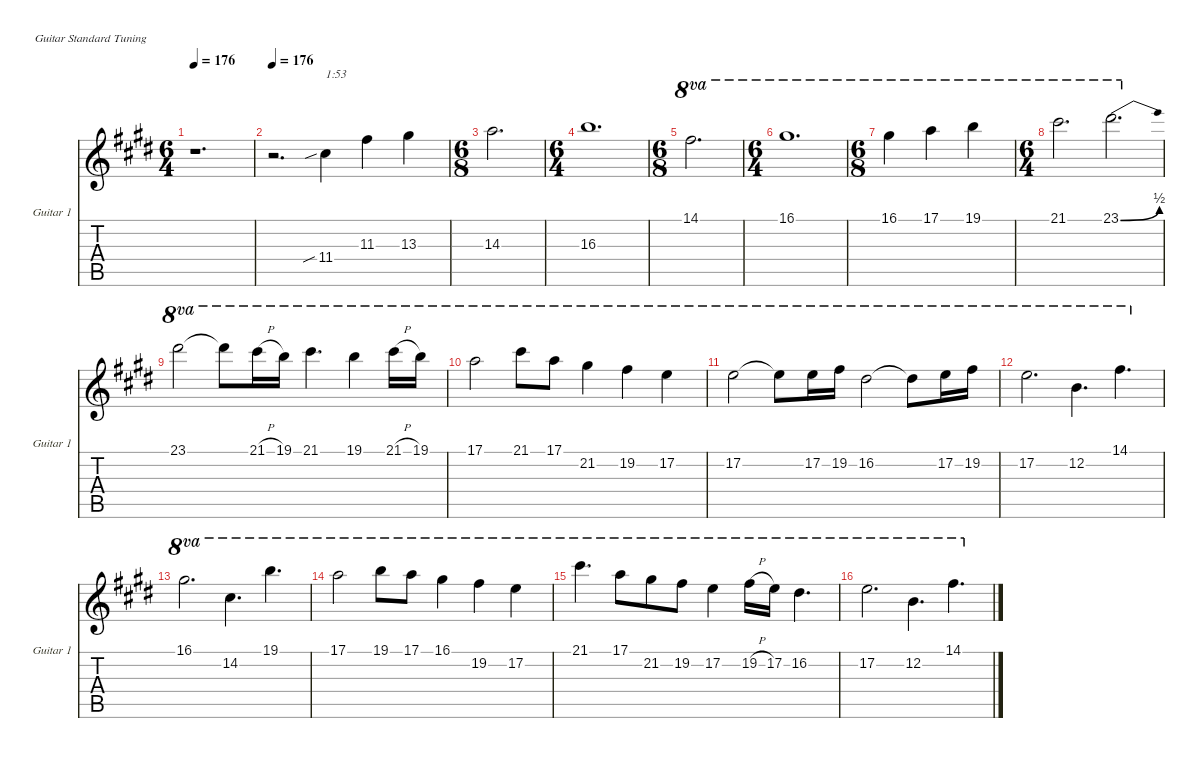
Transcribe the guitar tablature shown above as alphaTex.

\defaultSystemsLayout 4
\hideDynamics
\bracketExtendMode nobrackets
\useSystemSignSeparator
\singleTrackTrackNamePolicy allsystems
\multiTrackTrackNamePolicy allsystems
\firstSystemTrackNameMode fullname
\otherSystemsTrackNameMode fullname
\firstSystemTrackNameOrientation horizontal
\otherSystemsTrackNameOrientation horizontal
\track ("Guitar 1" "n.guit.") {instrument acousticguitarnylon}
\staff {score tabs}
\tuning (E4 B3 G3 D3 A2 E2)
\ts (6 4)
\tempo 176
\clef g2
\ks e
r.1{d dy f beam Down} |
\tempo 176
r.2{d instrument distortionguitar beam Down} 11.4{sib acc #}.4{txt "1:53" dy ff beam Down} 11.3{acc #}.4{beam Down} 13.3{acc #}.4{beam Down} |
\ts (6 8)
\beaming (8 3 3 3 3)
14.3{acc forcenatural}.2{d dy f beam Down} |
\ts (6 4)
\beaming (8 3 3 3 3)
16.3{acc forcenatural}.1{d dy ff beam Down} |
\ts (6 8)
\beaming (8 3 3 3 3)
14.1{acc #}.2{d ot 8va dy f beam Down} |
\ts (6 4)
\beaming (8 3 3 3 3)
16.1{acc #}.1{d ot 8va beam Down} |
\ts (6 8)
\beaming (8 3 3 3 3)
16.1{acc #}.4{ot 8va dy ff beam Down} 17.1{acc forcenatural}.4{ot 8va beam Down} 19.1{acc forcenatural}.4{ot 8va beam Down} |
\ts (6 4)
\beaming (8 3 3 3 3)
21.1{acc #}.2{d ot 8va beam Down} 23.1{be (bend 0 0 15 2) acc #}.2{d ot 8va beam Down} |
23.1{acc #}.2{ot 8va beam Down} 23.1{t acc #}.8{ot 8va dy f beam Down} 21.1{h acc #}.16{ot 8va dy ff beam Down} 19.1{acc forcenatural}.16{ot 8va beam Down} 21.1{acc #}.4{d ot 8va beam Down} 19.1{acc forcenatural}.4{ot 8va beam Down} 21.1{h acc #}.16{ot 8va beam Down} 19.1{acc forcenatural}.16{ot 8va beam Down} |
17.1{acc forcenatural}.2{ot 8va beam Down} 21.1{acc #}.8{ot 8va beam Down} 17.1{acc forcenatural}.8{ot 8va beam Down} 21.2{acc #}.4{ot 8va beam Down} 19.2{acc #}.4{ot 8va beam Down} 17.2{acc forcenatural}.4{ot 8va beam Down} |
17.2{acc forcenatural}.2{ot 8va beam Down} 17.2{t acc forcenatural}.8{ot 8va dy f beam Down} 17.2{acc forcenatural}.16{ot 8va dy ff beam Down} 19.2{acc #}.16{ot 8va beam Down} 16.2{acc #}.2{ot 8va beam Down} 16.2{t acc #}.8{ot 8va dy f beam Down} 17.2{acc forcenatural}.16{ot 8va dy ff beam Down} 19.2{acc #}.16{ot 8va beam Down} |
17.2{acc forcenatural}.2{d ot 8va beam Down} 12.2{acc forcenatural}.4{d ot 8va beam Down} 14.1{acc #}.4{d ot 8va beam Down} |
16.1{acc #}.2{d ot 8va beam Down} 14.2{acc #}.4{d ot 8va beam Down} 19.1{acc forcenatural}.4{d ot 8va beam Down} |
17.1{acc forcenatural}.2{ot 8va beam Down} 19.1{acc forcenatural}.8{ot 8va beam Down} 17.1{acc forcenatural}.8{ot 8va beam Down} 16.1{acc #}.4{ot 8va beam Down} 19.2{acc #}.4{ot 8va beam Down} 17.2{acc forcenatural}.4{ot 8va beam Down} |
21.1{acc #}.4{d ot 8va beam Down} 17.1{acc forcenatural}.8{ot 8va beam Down} 21.2{acc #}.8{ot 8va beam Down} 19.2{acc #}.8{ot 8va beam Down} 17.2{acc forcenatural}.4{ot 8va beam Down} 19.2{h acc #}.16{ot 8va beam Down} 17.2{acc forcenatural}.16{ot 8va beam Down} 16.2{acc #}.4{d ot 8va dy f beam Down} |
17.2{acc forcenatural}.2{d ot 8va dy ff beam Down} 12.2{acc forcenatural}.4{d ot 8va beam Down} 14.1{acc #}.4{d ot 8va beam Down}
